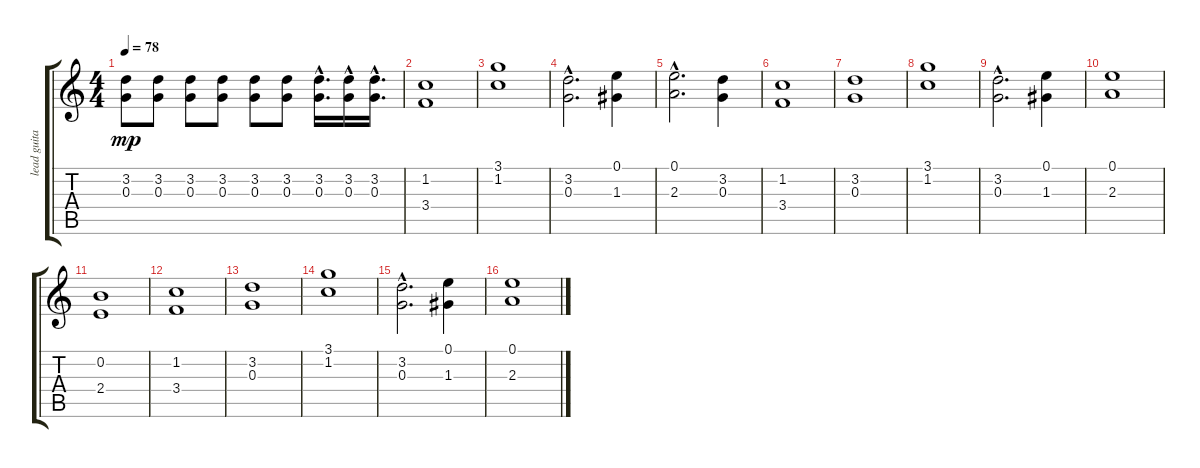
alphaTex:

\track ("lead guitar" "lead guita") {instrument distortionguitar}
\staff {score tabs}
\tuning (E4 B3 G3 D3 A2 E2) {hide}
\ts (4 4)
\tempo 78
\clef g2
\ks c
(3.2 0.3).8{dy mp} (3.2 0.3).8 (3.2 0.3).8 (3.2 0.3).8 (3.2 0.3).8 (3.2 0.3).8 (3.2{hac} 0.3{hac}).16{d} (3.2{hac} 0.3{hac}).16 (3.2{hac} 0.3{hac}).16{d} |
(1.2 3.4).1 |
(3.1 1.2).1 |
(3.2{hac} 0.3{hac}).2{d} (0.1 1.3).4 |
(0.1{hac} 2.3{hac}).2{d} (3.2 0.3).4 |
(1.2 3.4).1 |
(3.2 0.3).1 |
(3.1 1.2).1 |
(3.2{hac} 0.3{hac}).2{d} (0.1 1.3).4 |
(0.1 2.3).1 |
(0.2 2.4).1 |
(1.2 3.4).1 |
(3.2 0.3).1 |
(3.1 1.2).1 |
(3.2{hac} 0.3{hac}).2{d} (0.1 1.3).4 |
(0.1 2.3).1
